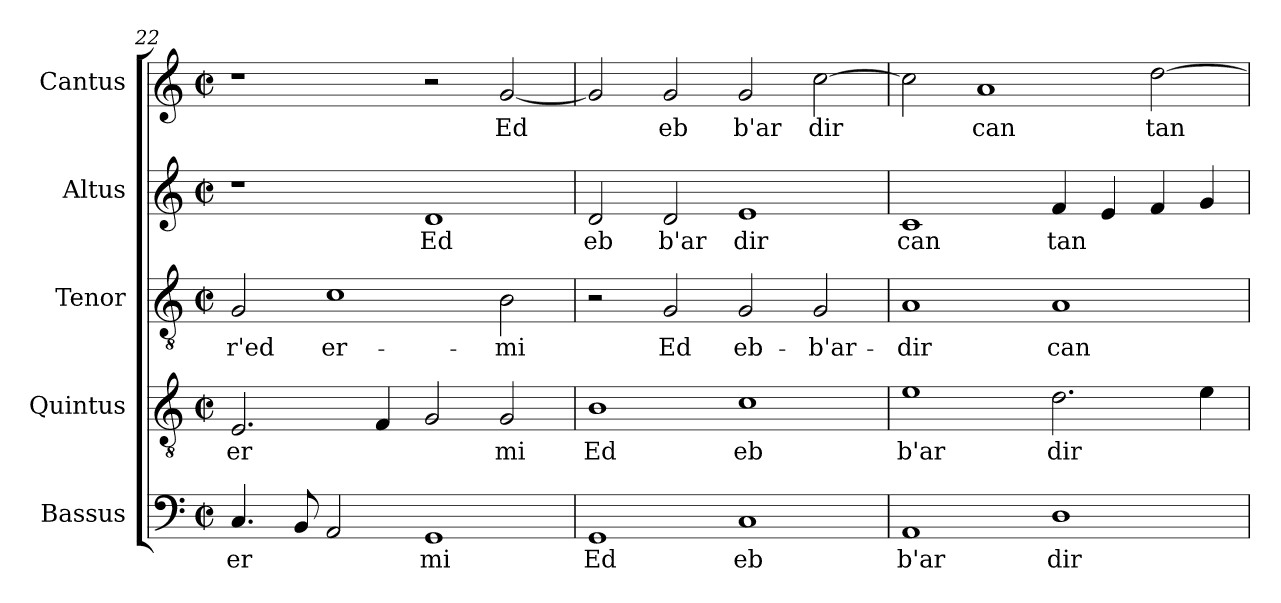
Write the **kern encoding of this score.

**kern	**text	**kern	**text	**kern	**text	**kern	**text	**kern	**text
*part5	*part5	*part4	*part4	*part3	*part3	*part2	*part2	*part1	*part1
*staff5	*staff5	*staff4	*staff4	*staff3	*staff3	*staff2	*staff2	*staff1	*staff1
*I"Bassus	*	*I"Quintus	*	*I"Tenor	*	*I"Altus	*	*I"Cantus	*
*clefF4	*	*clefGv2	*	*clefGv2	*	*clefG2	*	*clefG2	*
*k[]	*	*k[]	*	*k[]	*	*k[]	*	*k[]	*
*C:	*	*C:	*	*C:	*	*C:	*	*C:	*
*M2/2	*	*M2/2	*	*M2/2	*	*M2/2	*	*M2/2	*
*met(c|)	*	*met(c|)	*	*met(c|)	*	*met(c|)	*	*met(c|)	*
=22	=22	=22	=22	=22	=22	=22	=22	=22	=22
!	!LO:LY:b:cj	!	!LO:LY:b:cj	!	!LO:LY:b:cj	!	!	!	!
4.C/	er	2.E/	er	2G/	-r'ed	1r	.	1r	.
!	!LO:LY:b:cj	!	!	!	!	!	!	!	!
8BB/	.	.	.	.	.	.	.	.	.
!	!LO:LY:b:cj	!	!	!	!LO:LY:b:cj	!	!	!	!
2AA/	.	.	.	1c	er-	.	.	.	.
!	!	!	!LO:LY:b:cj	!	!	!	!	!	!
.	.	4F/	.	.	.	.	.	.	.
!	!LO:LY:b:cj	!	!LO:LY:b:cj	!	!	!	!LO:LY:b:cj	!	!
1GG	mi	2G/	.	.	.	1d	Ed	2r	.
!	!	!	!LO:LY:b:cj	!	!LO:LY:b:cj	!	!	!	!LO:LY:b:cj
.	.	2G/	mi	2B\	-mi	.	.	[<2g/	Ed
=23	=23	=23	=23	=23	=23	=23	=23	=23	=23
!	!LO:LY:b:cj	!	!LO:LY:b:cj	!	!	!	!LO:LY:b:cj	!	!LO:LY:b:cj
1GG	Ed	1B	Ed	2r	.	2d/	eb	2g/]	.
!	!	!	!	!	!LO:LY:b:cj	!	!LO:LY:b:cj	!	!LO:LY:b:cj
.	.	.	.	2G/	Ed	2d/	b'ar	2g/	eb
!	!LO:LY:b:cj	!	!LO:LY:b:cj	!	!LO:LY:b:cj	!	!LO:LY:b:cj	!	!LO:LY:b:cj
1C	eb	1c	eb	2G/	eb-	1e	dir	2g/	b'ar
!	!	!	!	!	!LO:LY:b:cj	!	!	!	!LO:LY:b:cj
.	.	.	.	2G/	-b'ar-	.	.	[>2cc\	dir
=24	=24	=24	=24	=24	=24	=24	=24	=24	=24
!	!LO:LY:b:cj	!	!LO:LY:b:cj	!	!LO:LY:b:cj	!	!LO:LY:b:cj	!	!LO:LY:b:cj
1AA	b'ar	1e	b'ar	1A	-dir	1c	can	2cc\]	.
!	!	!	!	!	!	!	!	!	!LO:LY:b:cj
.	.	.	.	.	.	.	.	1a	can
!	!LO:LY:b:cj	!	!LO:LY:b:cj	!	!LO:LY:b:cj	!	!LO:LY:b:cj	!	!
1D	dir	2.d\	dir	1A	can-	4f/	tan	.	.
!	!	!	!	!	!	!	!LO:LY:b:cj	!	!
.	.	.	.	.	.	4e/	.	.	.
!	!	!	!	!	!	!	!LO:LY:b:cj	!	!LO:LY:b:cj
.	.	.	.	.	.	4f/	.	[>2dd\	tan
!	!	!	!LO:LY:b:cj	!	!	!	!LO:LY:b:cj	!	!
.	.	4e\	.	.	.	4g/	.	.	.
=	=	=	=	=	=	=	=	=	=
*-	*-	*-	*-	*-	*-	*-	*-	*-	*-
